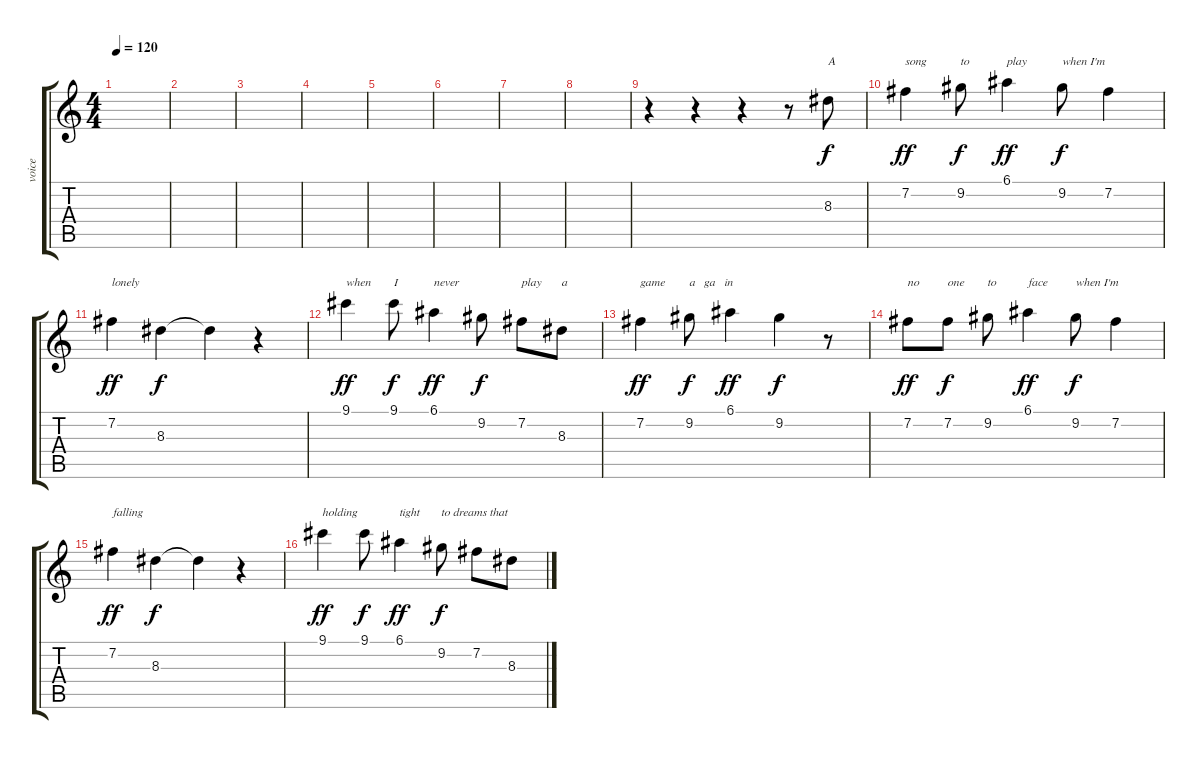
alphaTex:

\track ("voice" "voice") {instrument acousticguitarnylon}
\staff {score tabs}
\tuning (E4 B3 G3 D3 A2 E2) {hide}
\ts (4 4)
\tempo 120
\clef g2
\ks c
|
|
|
|
|
|
|
|
r.4 r.4 r.4 r.8 8.3.8{txt "A"} |
7.2.4{txt "song" dy ff} 9.2.8{txt "to" dy f} 6.1.4{txt "play" dy ff} 9.2.8{txt "when I'm" dy f} 7.2.4 |
7.2.4{txt "lonely" dy ff} 8.3.4{dy f} 8.3{t}.4 r.4 |
9.1.4{txt "when" dy ff} 9.1.8{txt "I" dy f} 6.1.4{txt "never" dy ff} 9.2.8{dy f} 7.2.8{txt "play"} 8.3.8{txt "a"} |
7.2.4{txt "game" dy ff} 9.2.8{txt "a   ga   in" dy f} 6.1.4{dy ff} 9.2.4{dy f} r.8 |
7.2.8{txt "no" dy ff} 7.2.8{txt "one" dy f} 9.2.8{txt "to"} 6.1.4{txt "face" dy ff} 9.2.8{txt "when I'm" dy f} 7.2.4 |
7.2.4{txt "falling" dy ff} 8.3.4{dy f} 8.3{t}.4 r.4 |
9.1.4{txt "holding" dy ff} 9.1.8{dy f} 6.1.4{txt "tight" dy ff} 9.2.8{txt "to dreams that" dy f} 7.2.8 8.3.8
